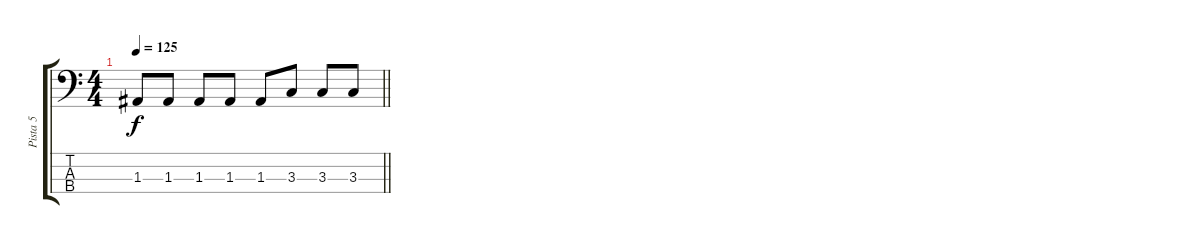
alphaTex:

\track ("Pista 5" "Pista 5") {instrument electricbassfinger}
\staff {score tabs}
\tuning (G2 D2 A1 E1) {hide}
\ts (4 4)
\tempo 125
\clef f4
\barLineRight lightlight
\ks c
1.3.8{dy f} 1.3.8 1.3.8 1.3.8 1.3.8 3.3.8 3.3.8 3.3.8
